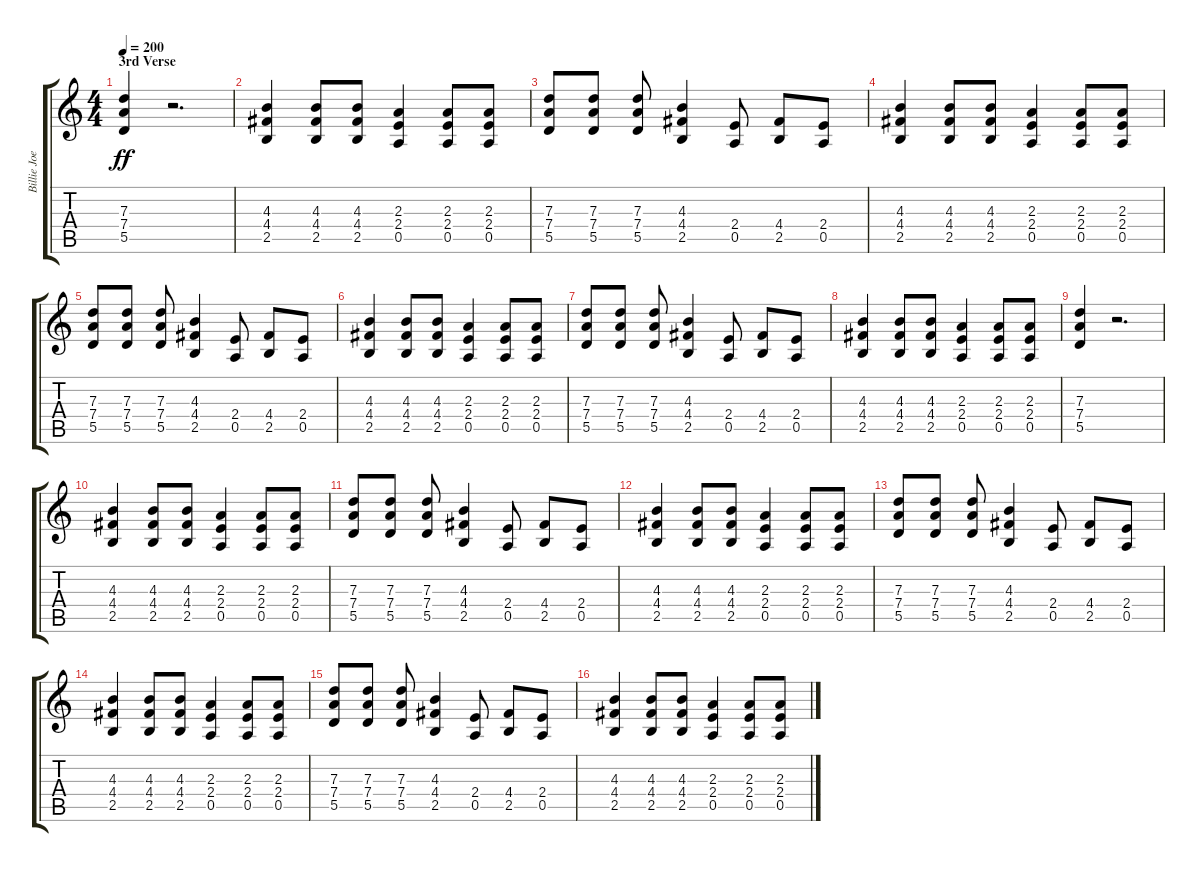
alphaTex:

\track ("Billie Joe Armstrong (Guitar 1)" "Billie Joe") {instrument distortionguitar}
\staff {score tabs}
\tuning (E4 B3 G3 D3 A2 E2) {hide}
\ts (4 4)
\section ("" "3rd Verse")
\tempo 200
\clef g2
\ks c
(7.3 7.4 5.5).4{dy ff} r.2{d} |
(4.3 4.4 2.5).4 (4.3 4.4 2.5).8 (4.3 4.4 2.5).8 (2.3 2.4 0.5).4 (2.3 2.4 0.5).8 (2.3 2.4 0.5).8 |
(7.3 7.4 5.5).8 (7.3 7.4 5.5).8 (7.3 7.4 5.5).8 (4.3 4.4 2.5).4 (2.4 0.5).8 (4.4 2.5).8 (2.4 0.5).8 |
(4.3 4.4 2.5).4 (4.3 4.4 2.5).8 (4.3 4.4 2.5).8 (2.3 2.4 0.5).4 (2.3 2.4 0.5).8 (2.3 2.4 0.5).8 |
(7.3 7.4 5.5).8 (7.3 7.4 5.5).8 (7.3 7.4 5.5).8 (4.3 4.4 2.5).4 (2.4 0.5).8 (4.4 2.5).8 (2.4 0.5).8 |
(4.3 4.4 2.5).4 (4.3 4.4 2.5).8 (4.3 4.4 2.5).8 (2.3 2.4 0.5).4 (2.3 2.4 0.5).8 (2.3 2.4 0.5).8 |
(7.3 7.4 5.5).8 (7.3 7.4 5.5).8 (7.3 7.4 5.5).8 (4.3 4.4 2.5).4 (2.4 0.5).8 (4.4 2.5).8 (2.4 0.5).8 |
(4.3 4.4 2.5).4 (4.3 4.4 2.5).8 (4.3 4.4 2.5).8 (2.3 2.4 0.5).4 (2.3 2.4 0.5).8 (2.3 2.4 0.5).8 |
(7.3 7.4 5.5).4 r.2{d} |
(4.3 4.4 2.5).4 (4.3 4.4 2.5).8 (4.3 4.4 2.5).8 (2.3 2.4 0.5).4 (2.3 2.4 0.5).8 (2.3 2.4 0.5).8 |
(7.3 7.4 5.5).8 (7.3 7.4 5.5).8 (7.3 7.4 5.5).8 (4.3 4.4 2.5).4 (2.4 0.5).8 (4.4 2.5).8 (2.4 0.5).8 |
(4.3 4.4 2.5).4 (4.3 4.4 2.5).8 (4.3 4.4 2.5).8 (2.3 2.4 0.5).4 (2.3 2.4 0.5).8 (2.3 2.4 0.5).8 |
(7.3 7.4 5.5).8 (7.3 7.4 5.5).8 (7.3 7.4 5.5).8 (4.3 4.4 2.5).4 (2.4 0.5).8 (4.4 2.5).8 (2.4 0.5).8 |
(4.3 4.4 2.5).4 (4.3 4.4 2.5).8 (4.3 4.4 2.5).8 (2.3 2.4 0.5).4 (2.3 2.4 0.5).8 (2.3 2.4 0.5).8 |
(7.3 7.4 5.5).8 (7.3 7.4 5.5).8 (7.3 7.4 5.5).8 (4.3 4.4 2.5).4 (2.4 0.5).8 (4.4 2.5).8 (2.4 0.5).8 |
(4.3 4.4 2.5).4 (4.3 4.4 2.5).8 (4.3 4.4 2.5).8 (2.3 2.4 0.5).4 (2.3 2.4 0.5).8 (2.3 2.4 0.5).8
